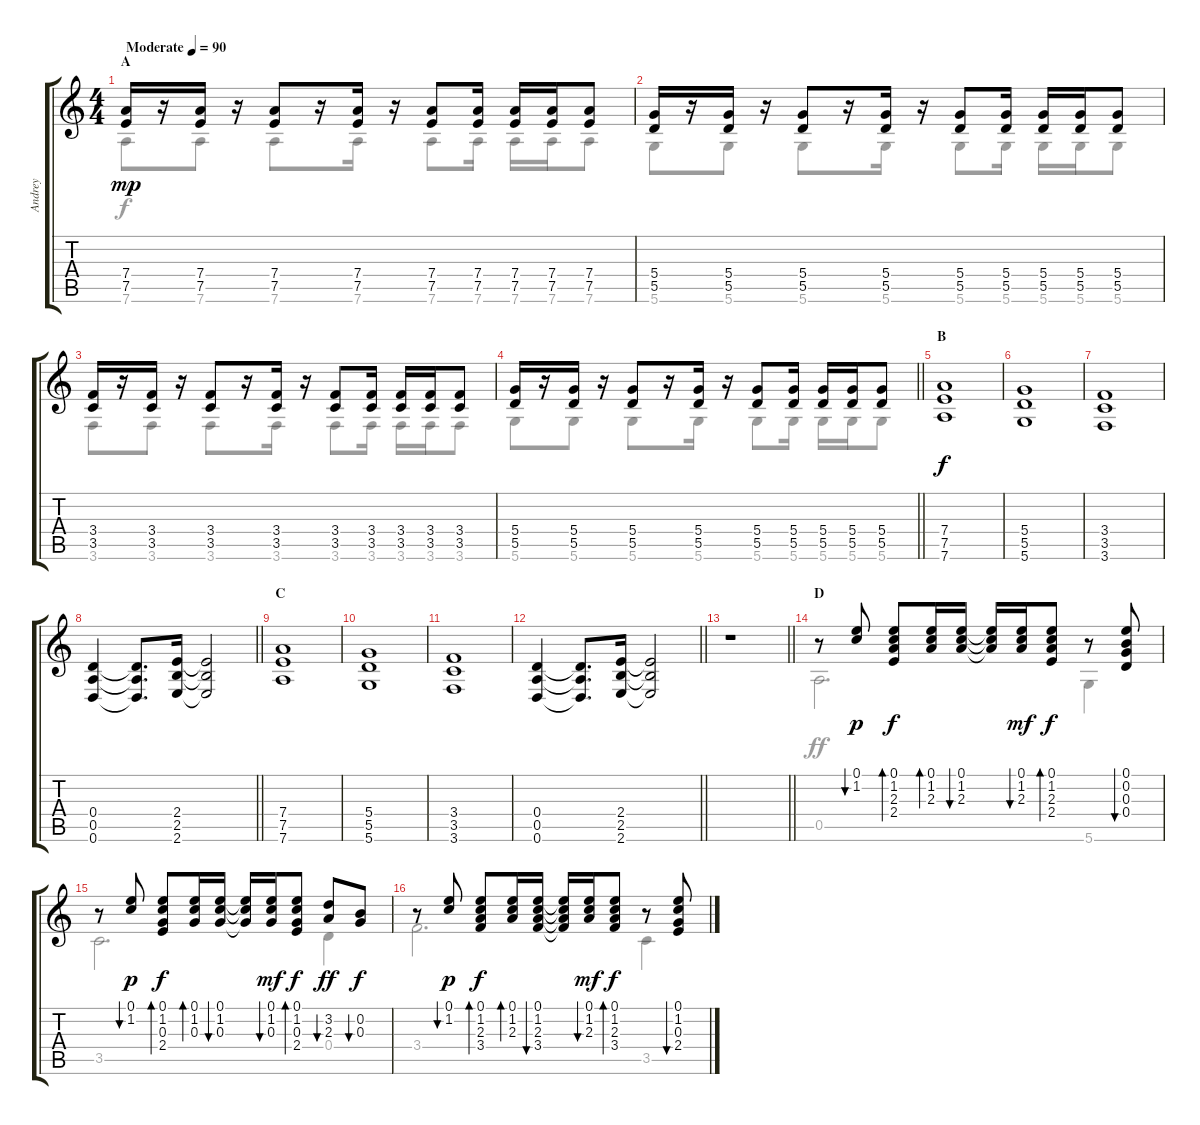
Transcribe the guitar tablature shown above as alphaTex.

\track ("Andrey" "Andrey") {instrument acousticguitarnylon}
\staff {score tabs}
\tuning (E4 B3 G3 D3 A2 D2) {hide}
\voice
\ts (4 4)
\section ("" "A")
\tempo (90 "Moderate")
\clef g2
\ks c
(7.4 7.5).16{dy mp instrument acousticguitarnylon} r.16 (7.4 7.5).16 r.16 (7.4 7.5).8 r.16 (7.4 7.5).16 r.16 (7.4 7.5).8 (7.4 7.5).16 (7.4 7.5).16 (7.4 7.5).16 (7.4 7.5).8 |
(5.4 5.5).16 r.16 (5.4 5.5).16 r.16 (5.4 5.5).8 r.16 (5.4 5.5).16 r.16 (5.4 5.5).8 (5.4 5.5).16 (5.4 5.5).16 (5.4 5.5).16 (5.4 5.5).8 |
(3.4 3.5).16 r.16 (3.4 3.5).16 r.16 (3.4 3.5).8 r.16 (3.4 3.5).16 r.16 (3.4 3.5).8 (3.4 3.5).16 (3.4 3.5).16 (3.4 3.5).16 (3.4 3.5).8 |
\barLineRight lightlight
(5.4 5.5).16 r.16 (5.4 5.5).16 r.16 (5.4 5.5).8 r.16 (5.4 5.5).16 r.16 (5.4 5.5).8 (5.4 5.5).16 (5.4 5.5).16 (5.4 5.5).16 (5.4 5.5).8 |
\section ("" "B")
(7.4 7.5 7.6).1{dy f} |
(5.4 5.5 5.6).1 |
(3.4 3.5 3.6).1 |
\barLineRight lightlight
(0.4 0.5 0.6).4 (0.4{t} 0.5{t} 0.6{t}).8{d} (2.4 2.5 2.6).16 (2.4{t} 2.5{t} 2.6{t}).2 |
\section ("" "C")
(7.4 7.5 7.6).1 |
(5.4 5.5 5.6).1 |
(3.4 3.5 3.6).1 |
\barLineRight lightlight
(0.4 0.5 0.6).4 (0.4{t} 0.5{t} 0.6{t}).8{d} (2.4 2.5 2.6).16 (2.4{t} 2.5{t} 2.6{t}).2 |
\barLineRight lightlight
r.1 |
\section ("" "D")
r.8 (0.1 1.2).8{bu 60 dy p} (0.1 1.2 2.3 2.4).8{bd 60 dy f} (0.1 1.2 2.3).16{bd 60} (0.1 1.2 2.3).16{bu 60} (0.1{t} 1.2{t} 2.3{t}).16 (0.1 1.2 2.3).16{bu 60 dy mf} (0.1 1.2 2.3 2.4).8{bd 60 dy f} r.8 (0.1 0.2 0.3 0.4).8{bu 60} |
r.8 (0.1 1.2).8{bu 60 dy p} (0.1 1.2 0.3 2.4).8{bd 60 dy f} (0.1 1.2 0.3).16{bd 60} (0.1 1.2 0.3).16{bu 60} (0.1{t} 1.2{t} 0.3{t}).16 (0.1 1.2 0.3).16{bu 60 dy mf} (0.1 1.2 0.3 2.4).8{bd 60 dy f} (3.2 2.3).8{bu 60 dy ff} (0.2 0.3).8{bu 60 dy f} |
r.8 (0.1 1.2).8{bu 60 dy p} (0.1 1.2 2.3 3.4).8{bd 60 dy f} (0.1 1.2 2.3).16{bd 60} (0.1 1.2 2.3 3.4).16{bu 60} (0.1{t} 1.2{t} 2.3{t} 3.4{t}).16 (0.1 1.2 2.3).16{bu 60 dy mf} (0.1 1.2 2.3 3.4).8{bd 60 dy f} r.8 (0.1 1.2 0.3 2.4).8{bu 60}
\voice
\clef g2
\ottava regular
\simile none
\ks c
7.6.8{dy f} 7.6.8 7.6.8 r.16 7.6.16 r.16 7.6.8 7.6.16 7.6.16 7.6.16 7.6.8 |
5.6.8 5.6.8 5.6.8 r.16 5.6.16 r.16 5.6.8 5.6.16 5.6.16 5.6.16 5.6.8 |
3.6.8 3.6.8 3.6.8 r.16 3.6.16 r.16 3.6.8 3.6.16 3.6.16 3.6.16 3.6.8 |
\barLineRight lightlight
5.6.8 5.6.8 5.6.8 r.16 5.6.16 r.16 5.6.8 5.6.16 5.6.16 5.6.16 5.6.8 |
|
|
|
\barLineRight lightlight
|
|
|
|
\barLineRight lightlight
|
\barLineRight lightlight
|
0.5.2{d dy ff} 5.6.4 |
3.5.2{d} 0.4.4 |
3.4.2{d} 3.5.4
